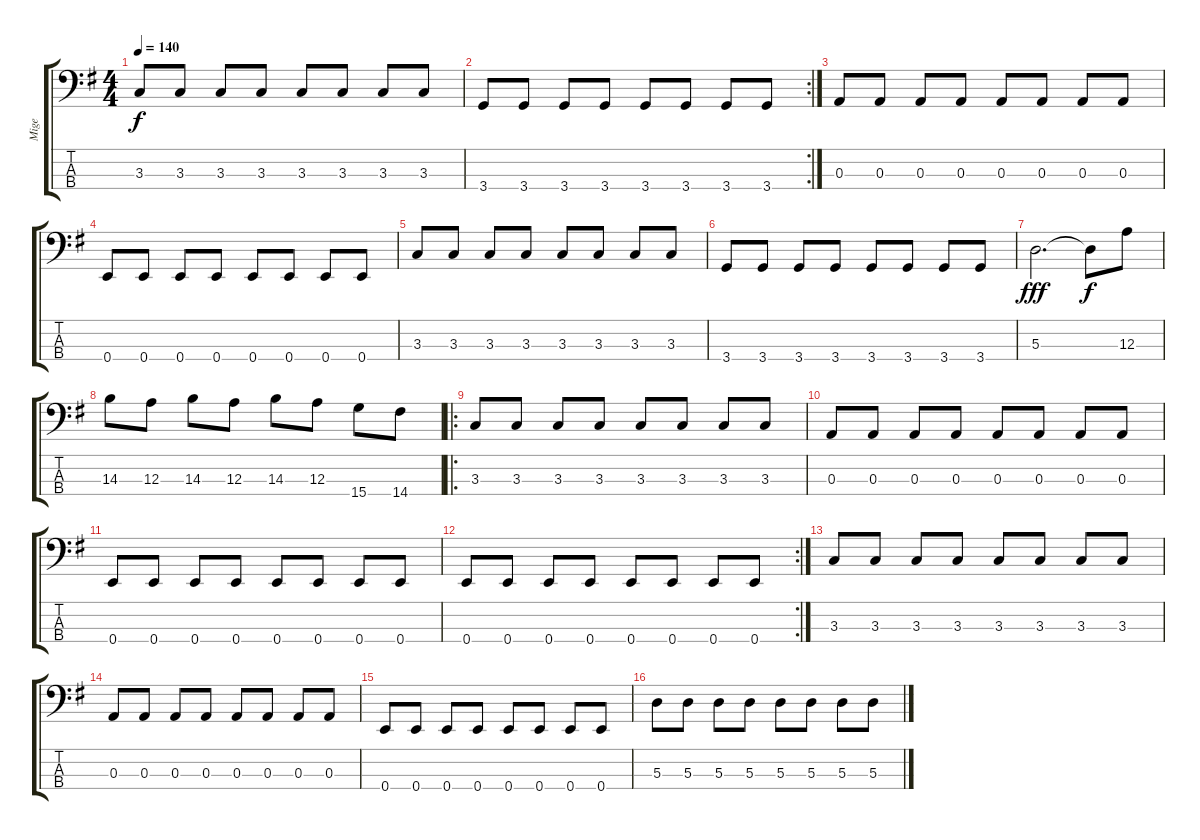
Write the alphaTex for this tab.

\track ("Mige" "Mige") {instrument electricbassfinger}
\staff {score tabs}
\tuning (G2 D2 A1 E1) {hide}
\ts (4 4)
\tempo 140
\clef f4
\ks eminor
3.3.8{dy f} 3.3.8 3.3.8 3.3.8 3.3.8 3.3.8 3.3.8 3.3.8 |
\rc 2
3.4.8 3.4.8 3.4.8 3.4.8 3.4.8 3.4.8 3.4.8 3.4.8 |
0.3.8 0.3.8 0.3.8 0.3.8 0.3.8 0.3.8 0.3.8 0.3.8 |
0.4.8 0.4.8 0.4.8 0.4.8 0.4.8 0.4.8 0.4.8 0.4.8 |
3.3.8 3.3.8 3.3.8 3.3.8 3.3.8 3.3.8 3.3.8 3.3.8 |
3.4.8 3.4.8 3.4.8 3.4.8 3.4.8 3.4.8 3.4.8 3.4.8 |
5.3.2{d dy fff} 5.3{t}.8{dy f} 12.3.8 |
14.3.8{volume 16} 12.3.8 14.3.8 12.3.8 14.3.8 12.3.8 15.4.8 14.4.8 |
\ro
3.3.8 3.3.8 3.3.8 3.3.8 3.3.8 3.3.8 3.3.8 3.3.8 |
0.3.8 0.3.8 0.3.8 0.3.8 0.3.8 0.3.8 0.3.8 0.3.8 |
0.4.8 0.4.8 0.4.8 0.4.8 0.4.8 0.4.8 0.4.8 0.4.8 |
\rc 2
0.4.8 0.4.8 0.4.8 0.4.8 0.4.8 0.4.8 0.4.8 0.4.8 |
3.3.8 3.3.8 3.3.8 3.3.8 3.3.8 3.3.8 3.3.8 3.3.8 |
0.3.8 0.3.8 0.3.8 0.3.8 0.3.8 0.3.8 0.3.8 0.3.8 |
0.4.8 0.4.8 0.4.8 0.4.8 0.4.8 0.4.8 0.4.8 0.4.8 |
5.3.8 5.3.8 5.3.8 5.3.8 5.3.8 5.3.8 5.3.8 5.3.8
